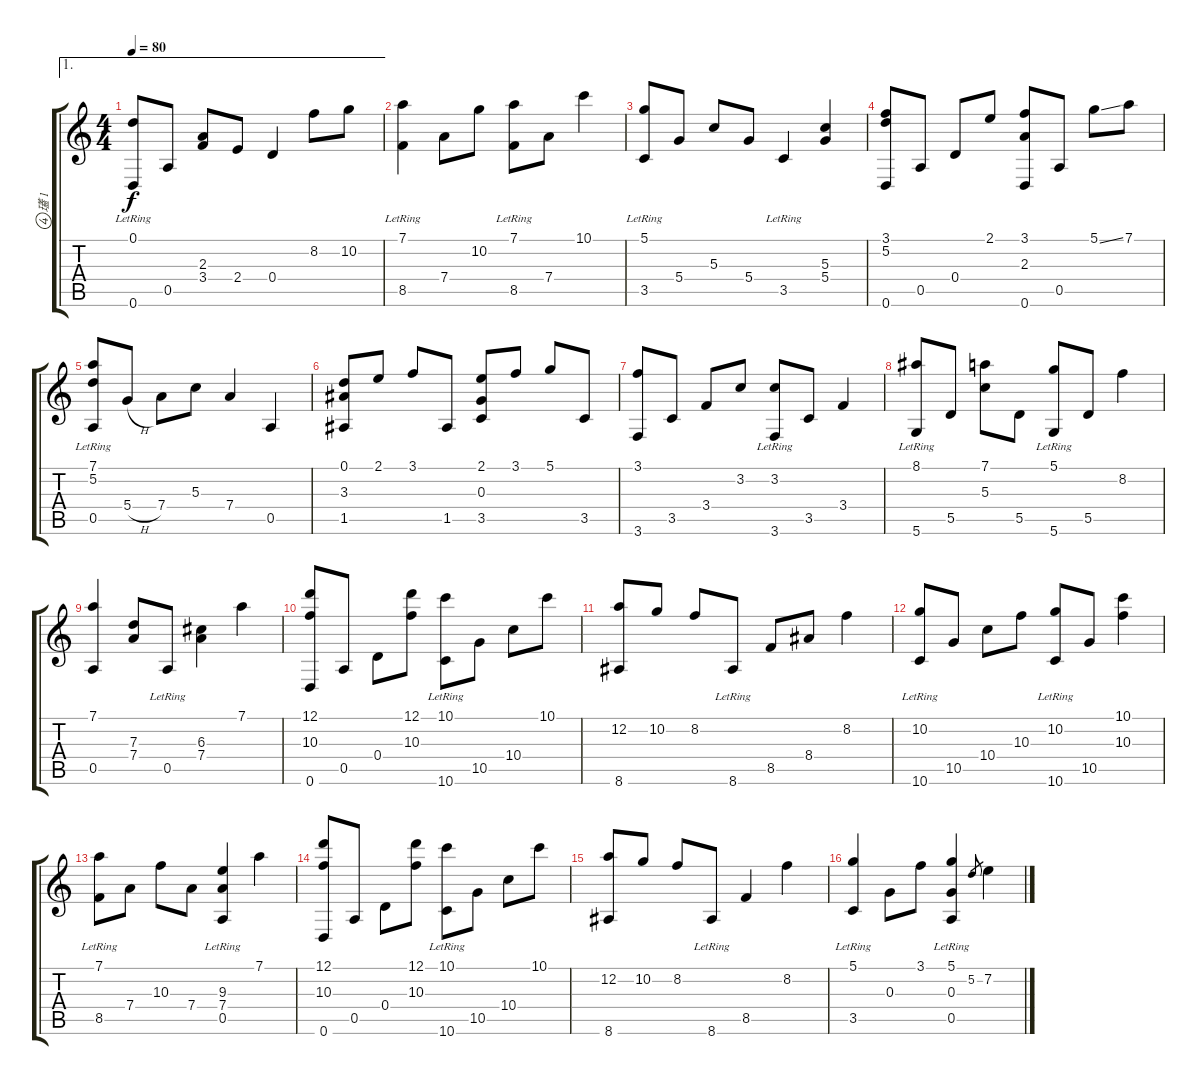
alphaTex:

\track ("瓂 1" "瓂 1") {instrument acousticguitarnylon}
\staff {score tabs}
\tuning (D4 A3 G3 D3 A2 D2) {hide}
\ae 1
\ts (4 4)
\tempo 80
\clef g2
\ks c
(0.1 0.6{lr}).8{dy f} 0.5.8 (2.3 3.4).8 2.4.8 0.4.4 8.2.8 10.2.8 |
(7.1 8.5{lr}).4 7.4.8 10.2.8 (7.1 8.5{lr}).8 7.4.8 10.1.4 |
(5.1 3.5{lr}).8 5.4.8 5.3.8 5.4.8 3.5{lr}.4 (5.3 5.4).4 |
(3.1 5.2 0.6).8 0.5.8 0.4.8 2.1.8 (3.1 2.3 0.6).8 0.5.8 5.1{ss}.8 7.1.8 |
(7.1 5.2 0.5{lr}).8 5.4{h}.8 7.4.8 5.3.8 7.4.4 0.5.4 |
(0.1 3.3 1.5).8 2.1.8 3.1.8 1.5.8 (2.1 0.3 3.5).8 3.1.8 5.1.8 3.5.8 |
(3.1 3.6).8 3.5.8 3.4.8 3.2.8 (3.2{lr} 3.6).8 3.5.8 3.4.4 |
(8.1 5.6{lr}).8 5.5.8 (7.1 5.3).8 5.5.8 (5.1 5.6{lr}).8 5.5.8 8.2.4 |
(7.1 0.5).4 (7.3 7.4).8 0.5{lr}.8 (6.3 7.4).4 7.1.4 |
(12.1 10.3 0.6).8 0.5.8 0.4.8 (12.1 10.3).8 (10.1 10.6{lr}).8 10.5.8 10.4.8 10.1.8 |
(12.2 8.6).8 10.2.8 8.2.8 8.6{lr}.8 8.5.8 8.4.8 8.2.4 |
(10.2 10.6{lr}).8 10.5.8 10.4.8 10.3.8 (10.2 10.6{lr}).8 10.5.8 (10.1 10.3).4 |
(7.1 8.5{lr}).8 7.4.8 10.3.8 7.4.8 (9.3 7.4 0.5{lr}).4 7.1.4 |
(12.1 10.3 0.6).8 0.5.8 0.4.8 (12.1 10.3).8 (10.1 10.6{lr}).8 10.5.8 10.4.8 10.1.8 |
(12.2 8.6).8 10.2.8 8.2.8 8.6{lr}.8 8.5.4 8.2.4 |
(5.1 3.5{lr}).4 0.3.8 3.1.8 (5.1 0.3 0.5{lr}).4 5.2.8{gr} 7.2.4
